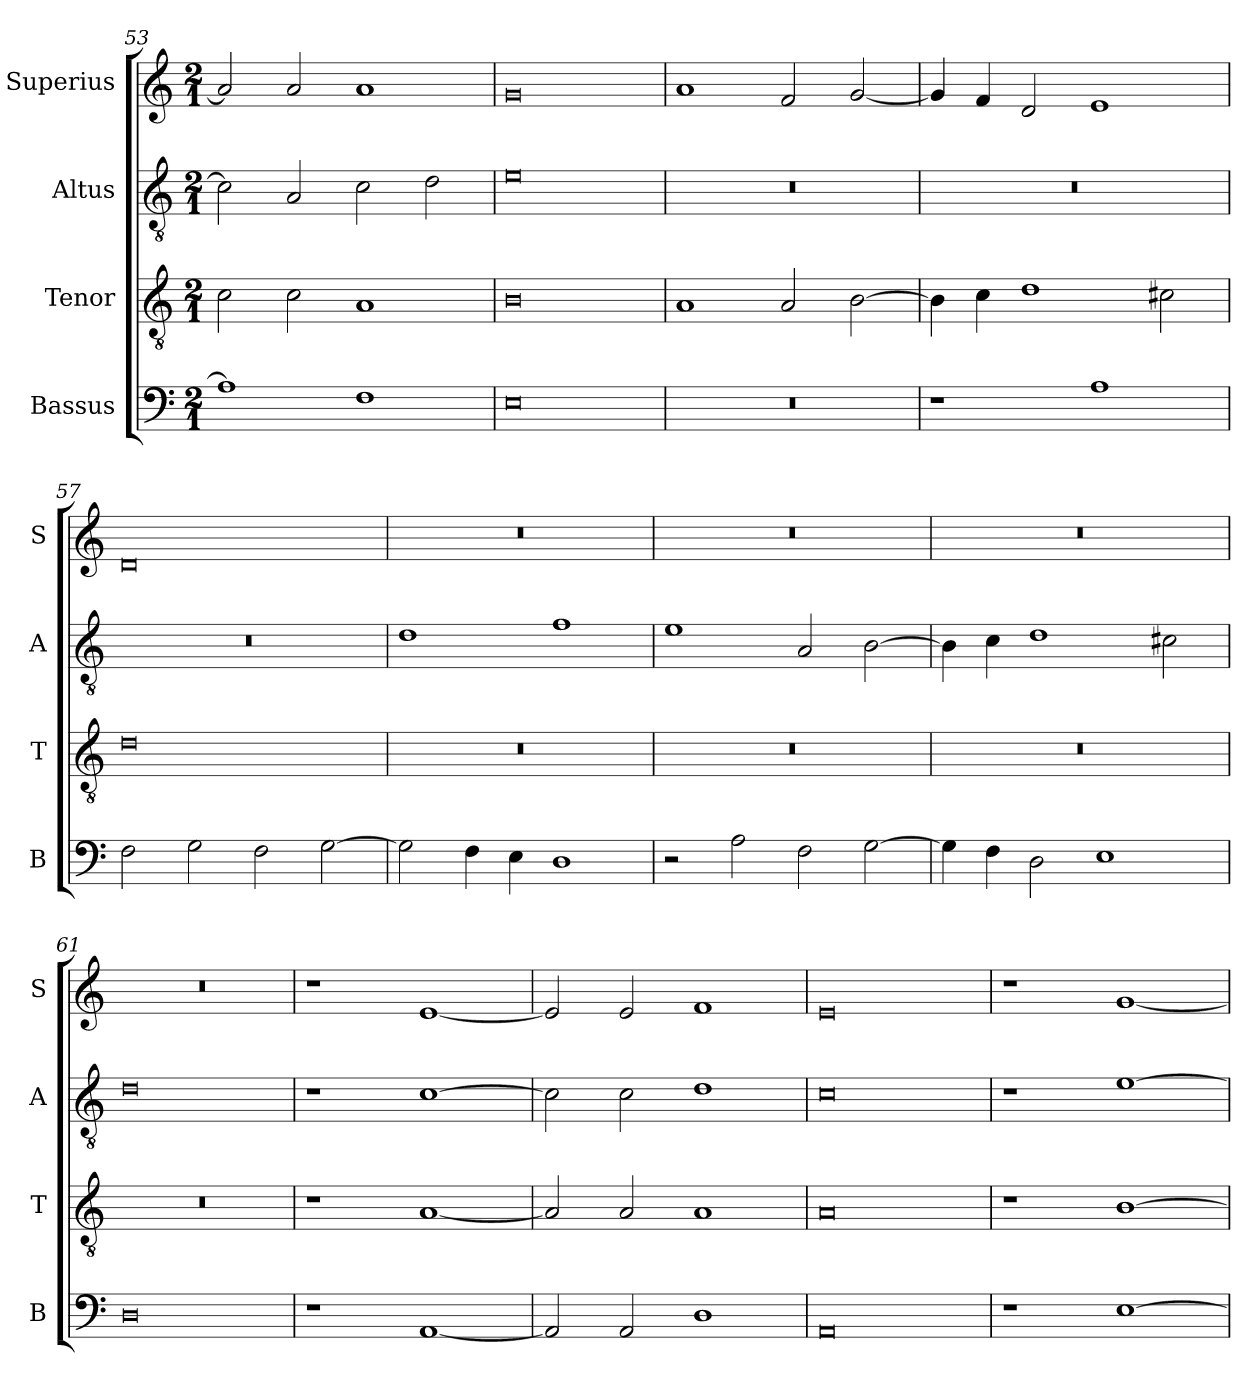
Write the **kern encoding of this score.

**kern	**kern	**kern	**kern
*part4	*part3	*part2	*part1
*staff4	*staff3	*staff2	*staff1
*I"Bassus	*I"Tenor	*I"Altus	*I"Superius
*I'B	*I'T	*I'A	*I'S
*clefF4	*clefGv2	*clefGv2	*clefG2
*k[]	*k[]	*k[]	*k[]
*M2/1	*M2/1	*M2/1	*M2/1
=53	=53	=53	=53
1A]	2c\	2c\]	2a/]
.	2c\	2A/	2a/
1F	1A	2c\	1a
.	.	2d\	.
=54	=54	=54	=54
0E	0B	0e	0g
=55	=55	=55	=55
0r	1A	0r	1a
.	2A/	.	2f/
.	[2B\	.	[2g/
=56	=56	=56	=56
1r	4B\]	0r	4g/]
.	4c\	.	4f/
.	1d	.	2d/
1A	.	.	1e
.	2c#X\	.	.
=57	=57	=57	=57
2F\	0d	0r	0d
2G\	.	.	.
2F\	.	.	.
[2G\	.	.	.
=58	=58	=58	=58
2G\]	0r	1d	0r
4F\	.	.	.
4E\	.	.	.
1D	.	1f	.
=59	=59	=59	=59
2r	0r	1e	0r
2A\	.	.	.
2F\	.	2A/	.
[2G\	.	[2B\	.
=60	=60	=60	=60
4G\]	0r	4B\]	0r
4F\	.	4c\	.
2D\	.	1d	.
1E	.	.	.
.	.	2c#X\	.
=61	=61	=61	=61
0D	0r	0d	0r
=62	=62	=62	=62
1r	1r	1r	1r
[1AA	[1A	[1c	[1e
=63	=63	=63	=63
2AA/]	2A/]	2c\]	2e/]
2AA/	2A/	2c\	2e/
1D	1A	1d	1f
=64	=64	=64	=64
0AA	0A	0c	0e
=65	=65	=65	=65
1r	1r	1r	1r
[1E	[1B	[1e	[1g
=	=	=	=
*-	*-	*-	*-
